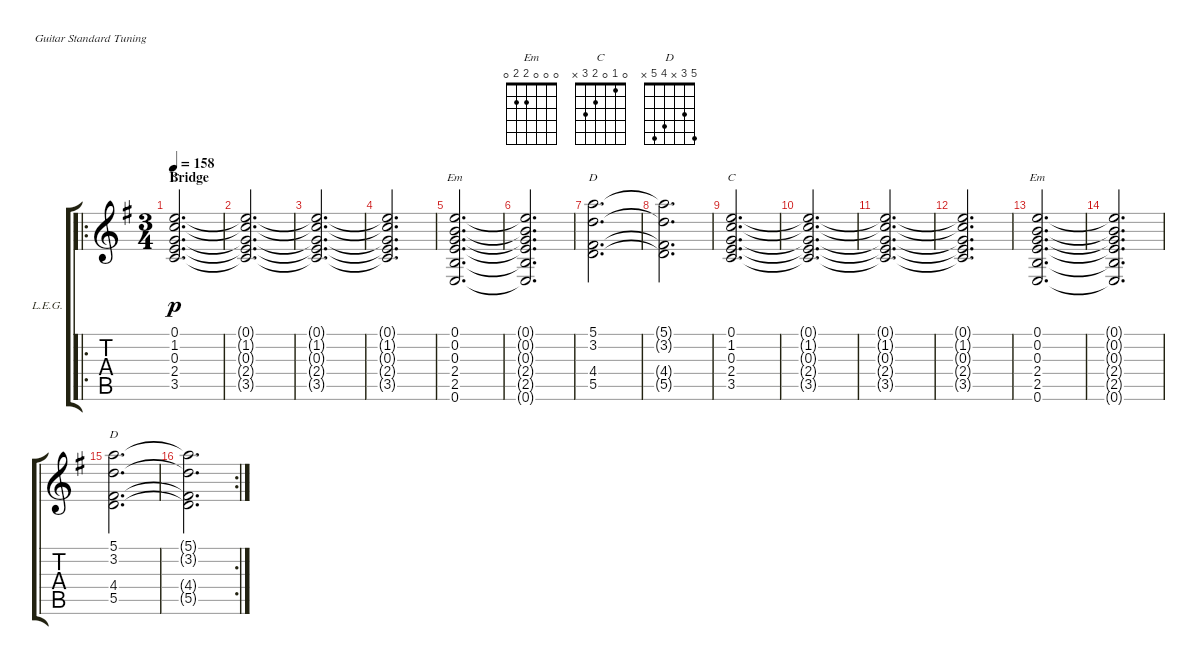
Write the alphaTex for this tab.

\defaultSystemsLayout 4
\bracketExtendMode groupsimilarinstruments
\firstSystemTrackNameOrientation horizontal
\otherSystemsTrackNameOrientation horizontal
\track ("Lead Electric Guitar" "L.E.G.") {multiBarRest instrument overdrivenguitar}
\staff {score tabs}
\tuning (E4 B3 G3 D3 A2 E2)
\chord ("Em" 0 0 0 2 2 0)
\chord ("C" 0 1 0 2 3 x)
\chord ("D" 5 3 x 4 5 x)
\ro
\ts (3 4)
\section ("" "Bridge")
\tempo 158
\clef g2
\ks g
(3.5 2.4 0.3 1.2 0.1).2{d ch "C" dy p} |
(3.5{t} 2.4{t} 0.3{t} 1.2{t} 0.1{t}).2{d} |
(3.5{t} 2.4{t} 0.3{t} 1.2{t} 0.1{t}).2{d} |
(3.5{t} 2.4{t} 0.3{t} 1.2{t} 0.1{t}).2{d} |
(0.6 2.5 2.4 0.3 0.2 0.1).2{d ch "Em"} |
(0.6{t} 2.5{t} 2.4{t} 0.3{t} 0.2{t} 0.1{t}).2{d} |
(5.5 4.4 3.2 5.1).2{d ch "D"} |
(5.5{t} 4.4{t} 3.2{t} 5.1{t}).2{d} |
(3.5 2.4 0.3 1.2 0.1).2{d ch "C"} |
(3.5{t} 2.4{t} 0.3{t} 1.2{t} 0.1{t}).2{d} |
(3.5{t} 2.4{t} 0.3{t} 1.2{t} 0.1{t}).2{d} |
(3.5{t} 2.4{t} 0.3{t} 1.2{t} 0.1{t}).2{d} |
(0.6 2.5 2.4 0.3 0.2 0.1).2{d ch "Em"} |
(0.6{t} 2.5{t} 2.4{t} 0.3{t} 0.2{t} 0.1{t}).2{d} |
(5.5 4.4 3.2 5.1).2{d ch "D"} |
\rc 2
(5.5{t} 4.4{t} 3.2{t} 5.1{t}).2{d}
